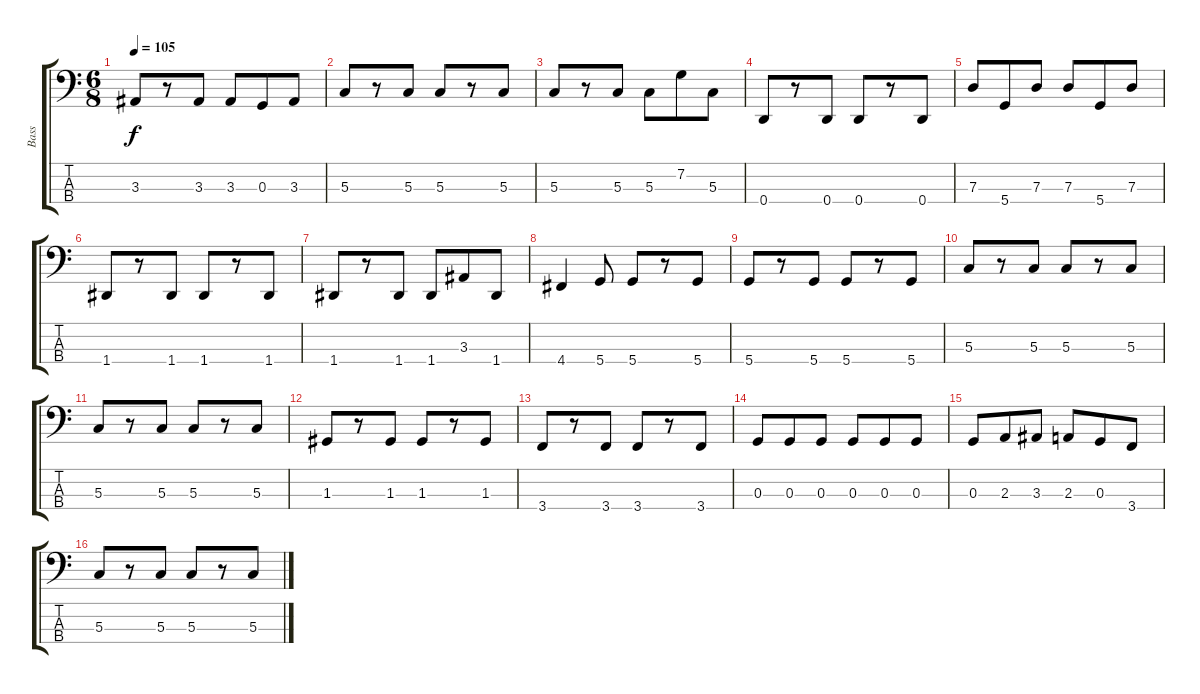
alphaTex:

\track ("Bass" "Bass") {instrument electricbassfinger}
\staff {score tabs}
\tuning (F2 C2 G1 D1) {hide}
\ts (6 8)
\tempo 105
\clef f4
\ks c
3.3.8{dy f} r.8 3.3.8 3.3.8 0.3.8 3.3.8 |
5.3.8 r.8 5.3.8 5.3.8 r.8 5.3.8 |
5.3.8 r.8 5.3.8 5.3.8 7.2.8 5.3.8 |
0.4.8 r.8 0.4.8 0.4.8 r.8 0.4.8 |
7.3.8 5.4.8 7.3.8 7.3.8 5.4.8 7.3.8 |
1.4.8 r.8 1.4.8 1.4.8 r.8 1.4.8 |
1.4.8 r.8 1.4.8 1.4.8 3.3.8 1.4.8 |
4.4.4 5.4.8 5.4.8 r.8 5.4.8 |
5.4.8 r.8 5.4.8 5.4.8 r.8 5.4.8 |
5.3.8 r.8 5.3.8 5.3.8 r.8 5.3.8 |
5.3.8 r.8 5.3.8 5.3.8 r.8 5.3.8 |
1.3.8 r.8 1.3.8 1.3.8 r.8 1.3.8 |
3.4.8 r.8 3.4.8 3.4.8 r.8 3.4.8 |
0.3.8 0.3.8 0.3.8 0.3.8 0.3.8 0.3.8 |
0.3.8 2.3.8 3.3.8 2.3.8 0.3.8 3.4.8 |
5.3.8 r.8 5.3.8 5.3.8 r.8 5.3.8
